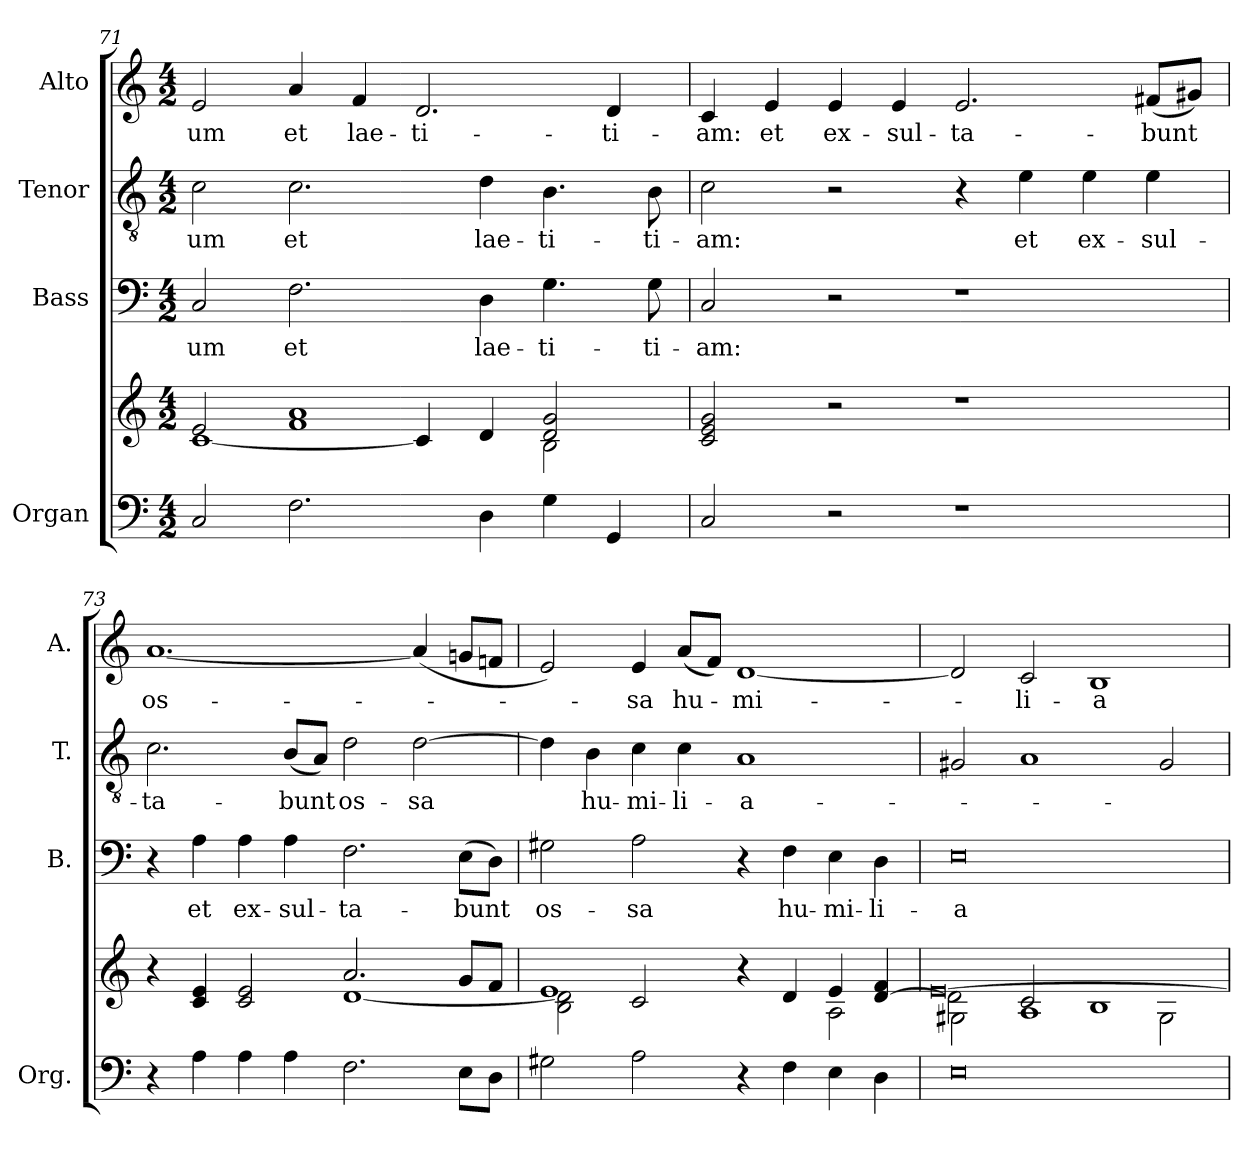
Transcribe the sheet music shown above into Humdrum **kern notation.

**kern	**kern	**kern	**text	**kern	**text	**kern	**text
*part4	*part4	*part3	*part3	*part2	*part2	*part1	*part1
*staff5	*staff4	*staff3	*staff3	*staff2	*staff2	*staff1	*staff1
*I"Organ	*	*I"Bass	*	*I"Tenor	*	*I"Alto	*
*I'Org.	*	*I'B.	*	*I'T.	*	*I'A.	*
*clefF4	*clefG2	*clefF4	*	*clefGv2	*	*clefG2	*
*	*	*	*	*ITrd7c12	*	*	*
*k[]	*k[]	*k[]	*	*k[]	*	*k[]	*
*C:	*C:	*C:	*	*C:	*	*C:	*
*M4/2	*M4/2	*M4/2	*	*M4/2	*	*M4/2	*
=71	=71	=71	=71	=71	=71	=71	=71
*	*^	*	*	*	*	*	*
!	!	!	!	!LO:LY:b:color=#000000	!	!	!	!
!	!	!	!	!	!	!LO:LY:b:color=#000000	!	!
!	!	!	!	!	!	!	!	!LO:LY:b:color=#000000
2Ci/	2ei/	[1ci	2Ci/	-um	2Ci\	-um	2ei/	-um
!	!	!	!	!LO:LY:b:color=#000000	!	!	!	!
!	!	!	!	!	!	!LO:LY:b:color=#000000	!	!
!	!	!	!	!	!	!	!	!LO:LY:b:color=#000000
2.Fi\	1fi 1ai	.	2.Fi\	et	2.Ci\	et	4ai/	et
!	!	!	!	!	!	!	!	!LO:LY:b:color=#000000
.	.	.	.	.	.	.	4fi/	lae-
!	!	!	!	!	!	!	!	!LO:LY:b:color=#000000
.	.	4ci/]	.	.	.	.	2.di/	-ti-
!	!	!	!	!LO:LY:b:color=#000000	!	!	!	!
!	!	!	!	!	!	!LO:LY:b:color=#000000	!	!
4Di\	.	4di/	4Di\	lae-	4Di\	lae-	.	.
!	!	!	!	!LO:LY:b:color=#000000	!	!	!	!
!	!	!	!	!	!	!LO:LY:b:color=#000000	!	!
4Gi\	2di/ 2gi	2Bi\	4.Gi\	-ti-	4.BBi\	-ti-	.	.
!	!	!	!	!	!	!	!	!LO:LY:b:color=#000000
4GGi/	.	.	.	.	.	.	4di/	-ti-
!	!	!	!	!LO:LY:b:color=#000000	!	!	!	!
!	!	!	!	!	!	!LO:LY:b:color=#000000	!	!
.	.	.	8Gi\	-ti-	8BBi\	-ti-	.	.
*	*v	*v	*	*	*	*	*	*
!!LO:LB:g=z
=72	=72	=72	=72	=72	=72	=72	=72
!	!	!	!LO:LY:b:color=#000000	!	!	!	!
!	!	!	!	!	!LO:LY:b:color=#000000	!	!
!	!	!	!	!	!	!	!LO:LY:b:color=#000000
2Ci/	2ci/ 2ei 2gi	2Ci/	-am:	2Ci\	-am:	4ci/	-am:
!	!	!	!	!	!	!	!LO:LY:b:color=#000000
.	.	.	.	.	.	4ei/	et
!	!	!	!	!	!	!	!LO:LY:b:color=#000000
2r	2r	2r	.	2r	.	4ei/	ex-
!	!	!	!	!	!	!	!LO:LY:b:color=#000000
.	.	.	.	.	.	4ei/	-sul-
!	!	!	!	!	!	!	!LO:LY:b:color=#000000
1r	1r	1r	.	4r	.	2.ei/	-ta-
!	!	!	!	!	!LO:LY:b:color=#000000	!	!
.	.	.	.	4Ei\	et	.	.
!	!	!	!	!	!LO:LY:b:color=#000000	!	!
.	.	.	.	4Ei\	ex-	.	.
!	!	!	!	!	!LO:LY:b:color=#000000	!	!
!	!	!	!	!	!	!	!LO:LY:b:color=#000000
.	.	.	.	4Ei\	-sul-	(8f#Xi/L	-bunt
.	.	.	.	.	.	8g#Xi/J)	.
=73	=73	=73	=73	=73	=73	=73	=73
*	*^	*	*	*	*	*	*
!	!	!	!	!	!	!LO:LY:b:color=#000000	!	!
!	!	!	!	!	!	!	!	!LO:LY:b:color=#000000
4r	4r	1ryy	4r	.	2.Ci\	-ta-	[1.ai	os-
!	!	!	!	!LO:LY:b:color=#000000	!	!	!	!
4Ai\	4ci/ 4ei	.	4Ai\	et	.	.	.	.
!	!	!	!	!LO:LY:b:color=#000000	!	!	!	!
4Ai\	2ci/ 2ei	.	4Ai\	ex-	.	.	.	.
!	!	!	!	!LO:LY:b:color=#000000	!	!	!	!
!	!	!	!	!	!	!LO:LY:b:color=#000000	!	!
4Ai\	.	.	4Ai\	-sul-	(8BBi/L	-bunt	.	.
.	.	.	.	.	8AAi/J)	.	.	.
!	!	!	!	!LO:LY:b:color=#000000	!	!	!	!
!	!	!	!	!	!	!LO:LY:b:color=#000000	!	!
2.Fi\	2.ai/	[1di	2.Fi\	-ta-	2Di\	os-	.	.
!	!	!	!	!	!	!LO:LY:b:color=#000000	!	!
.	.	.	.	.	[2Di\	-sa	(4ai/]	.
!	!	!	!	!LO:LY:b:color=#000000	!	!	!	!
8Ei\L	8gi/L	.	(8Ei\L	-bunt	.	.	8gni/L	.
8Di\J	8fi/J	.	8Di\J)	.	.	.	8fni/J	.
=74	=74	=74	=74	=74	=74	=74	=74	=74
!	!	!	!	!LO:LY:b:color=#000000	!	!	!	!
2G#Xi\	1ei	2Bi\ 2di]	2G#Xi\	os-	4Di\]	.	2ei/)	.
!	!	!	!	!	!	!LO:LY:b:color=#000000	!	!
.	.	.	.	.	4BBi\	hu-	.	.
!	!	!	!	!LO:LY:b:color=#000000	!	!	!	!
!	!	!	!	!	!	!LO:LY:b:color=#000000	!	!
!	!	!	!	!	!	!	!	!LO:LY:b:color=#000000
2Ai\	.	2ci/	2Ai\	-sa	4Ci\	-mi-	4ei/	-sa
!	!	!	!	!	!	!LO:LY:b:color=#000000	!	!
!	!	!	!	!	!	!	!	!LO:LY:b:color=#000000
.	.	.	.	.	4Ci\	-li-	(8ai/L	hu-
.	.	.	.	.	.	.	8fi/J)	.
!	!	!	!	!	!	!LO:LY:b:color=#000000	!	!
!	!	!	!	!	!	!	!	!LO:LY:b:color=#000000
4r	4r	2ryy	4r	.	1AAi	-a-	[1di	-mi-
!	!	!	!	!LO:LY:b:color=#000000	!	!	!	!
4Fi\	4di/	.	4Fi\	hu-	.	.	.	.
!	!	!	!	!LO:LY:b:color=#000000	!	!	!	!
4Ei\	4ei/	2Ai\	4Ei\	-mi-	.	.	.	.
!	!	!	!	!LO:LY:b:color=#000000	!	!	!	!
4Di\	[4di/ 4fi	.	4Di\	-li-	.	.	.	.
=75	=75	=75	=75	=75	=75	=75	=75	=75
*	*	*^	*	*	*	*	*	*
!	!	!	!	!	!LO:LY:b:color=#000000	!	!	!	!
0Ei	2G#Xi\	2di\]	[0ei	0Ei	-a-	2GG#Xi/	.	2di/]	.
!	!	!	!	!	!	!	!	!	!LO:LY:b:color=#000000
.	2ci/	1Ai	.	.	.	1AAi	.	2ci/	-li-
!	!	!	!	!	!	!	!	!	!LO:LY:b:color=#000000
.	1Bi	.	.	.	.	.	.	1Bi	-a-
.	.	2G#i\	.	.	.	2GG#i/	.	.	.
*	*v	*v	*v	*	*	*	*	*	*
=	=	=	=	=	=	=	=
*-	*-	*-	*-	*-	*-	*-	*-
